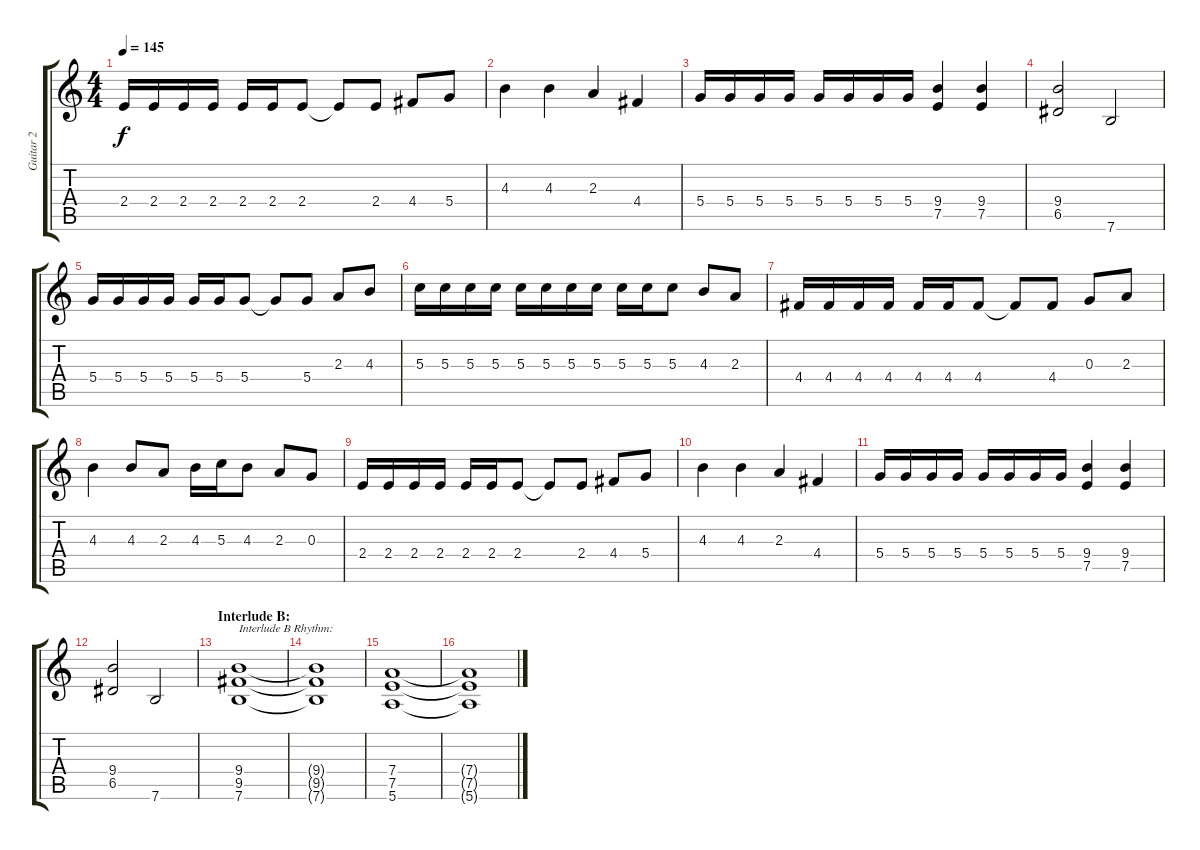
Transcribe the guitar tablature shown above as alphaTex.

\track ("Guitar 2" "Guitar 2") {instrument distortionguitar}
\staff {score tabs}
\tuning (E4 B3 G3 D3 A2 E2) {hide}
\ts (4 4)
\tempo 145
\clef g2
\ks c
2.4.16{dy f} 2.4.16 2.4.16 2.4.16 2.4.16 2.4.16 2.4.8 2.4{t}.8 2.4.8 4.4.8 5.4.8 |
4.3.4 4.3.4 2.3.4 4.4.4 |
5.4.16 5.4.16 5.4.16 5.4.16 5.4.16 5.4.16 5.4.16 5.4.16 (9.4 7.5).4 (9.4 7.5).4 |
(9.4 6.5).2 7.6.2 |
5.4.16 5.4.16 5.4.16 5.4.16 5.4.16 5.4.16 5.4.8 5.4{t}.8 5.4.8 2.3.8 4.3.8 |
5.3.16 5.3.16 5.3.16 5.3.16 5.3.16 5.3.16 5.3.16 5.3.16 5.3.16 5.3.16 5.3.8 4.3.8 2.3.8 |
4.4.16 4.4.16 4.4.16 4.4.16 4.4.16 4.4.16 4.4.8 4.4{t}.8 4.4.8 0.3.8 2.3.8 |
4.3.4 4.3.8 2.3.8 4.3.16 5.3.16 4.3.8 2.3.8 0.3.8 |
2.4.16 2.4.16 2.4.16 2.4.16 2.4.16 2.4.16 2.4.8 2.4{t}.8 2.4.8 4.4.8 5.4.8 |
4.3.4 4.3.4 2.3.4 4.4.4 |
5.4.16 5.4.16 5.4.16 5.4.16 5.4.16 5.4.16 5.4.16 5.4.16 (9.4 7.5).4 (9.4 7.5).4 |
(9.4 6.5).2 7.6.2 |
\section ("" "Interlude B:")
(9.4 9.5 7.6).1{txt "Interlude B Rhythm:"} |
(9.4{t} 9.5{t} 7.6{t}).1 |
(7.4 7.5 5.6).1 |
(7.4{t} 7.5{t} 5.6{t}).1
